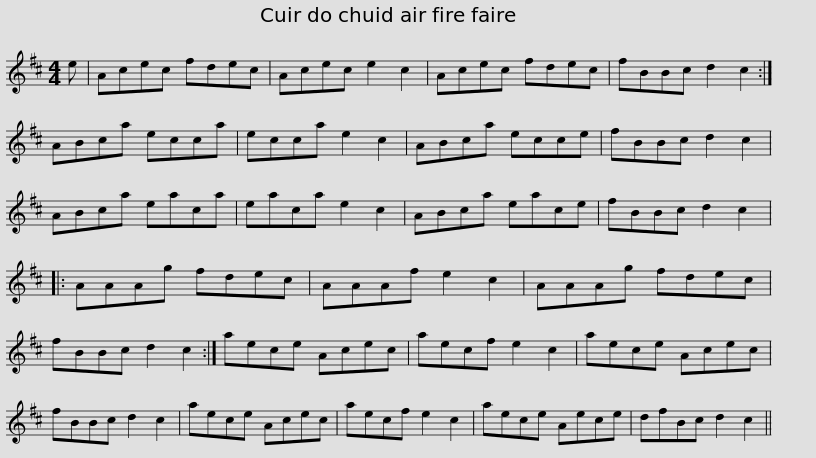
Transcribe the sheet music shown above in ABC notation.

X:1
L:1/8
M:4/4
I:linebreak $
K:D
V:1 treble
V:1
 e | Acec fdec | Acec e2 c2 | Acec fdec | fBBc d2 c2 :| %5
 ABca ecca | ecca e2 c2 |$ ABca ecce | fBBc d2 c2 | ABca eaca | %10
 eaca e2 c2 | ABca eace | fBBc d2 c2 |:$ AAAg fdec | AAAf e2 c2 | %15
 AAAg fdec | fBBc d2 c2 :| aece Acec | aecf e2 c2 |$ aece Acec | %20
 fBBc d2 c2 | aece Acec | aecf e2 c2 | aece Aece | dfBc d2 c2 || %25
